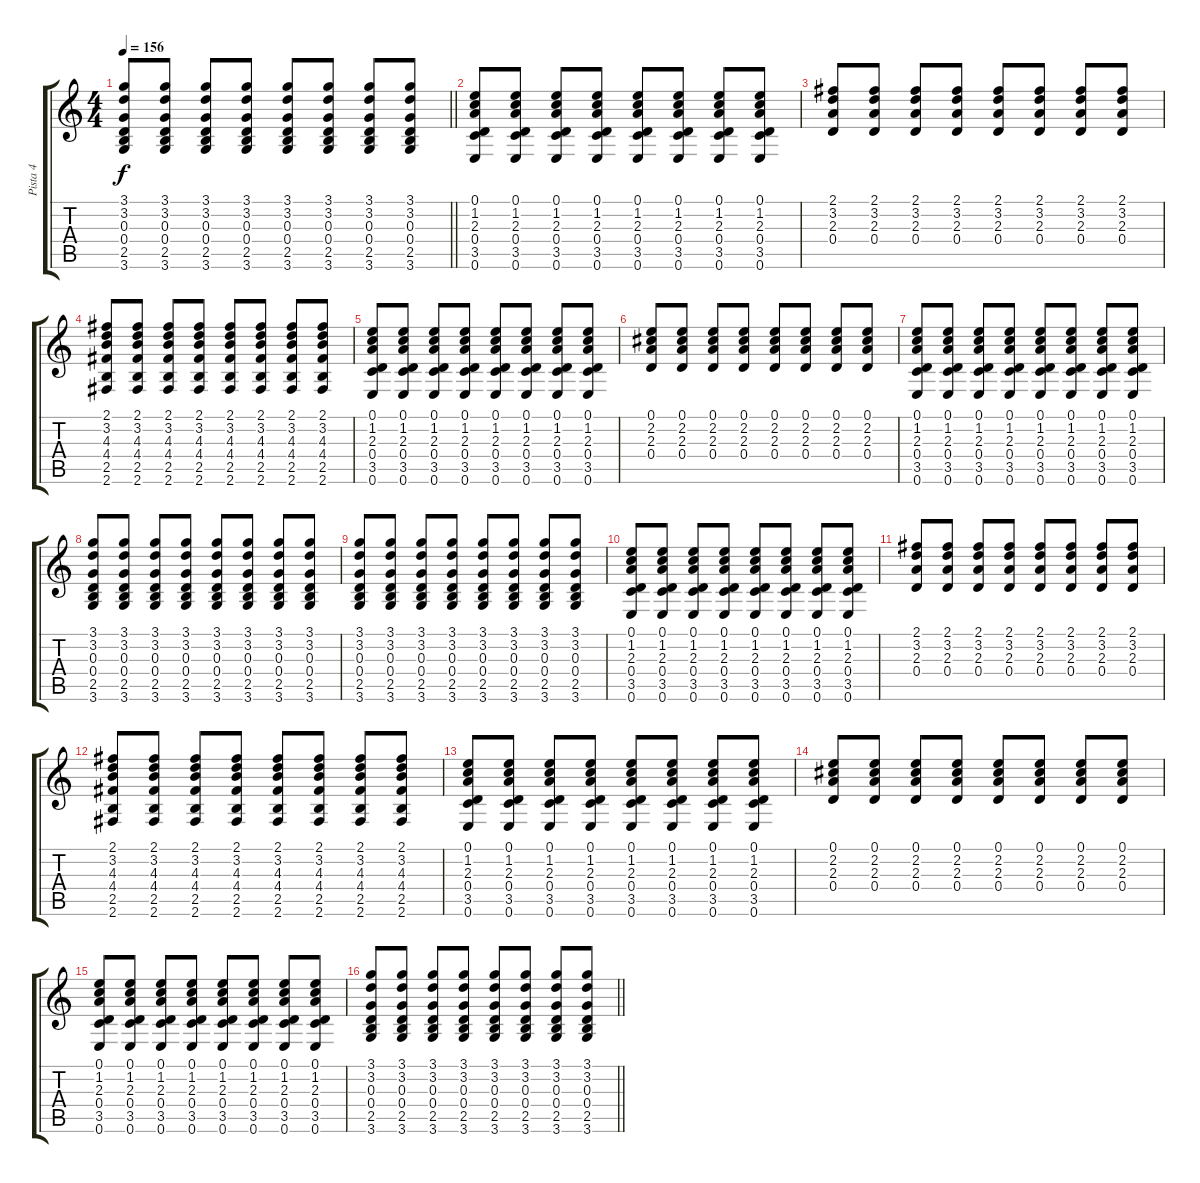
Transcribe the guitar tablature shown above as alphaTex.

\track ("Pista 4" "Pista 4") {instrument distortionguitar}
\staff {score tabs}
\tuning (E4 B3 G3 D3 A2 E2) {hide}
\ts (4 4)
\tempo 156
\clef g2
\barLineRight lightlight
\ks c
(3.1 3.2 0.3 0.4 2.5 3.6).8{dy f} (3.1 3.2 0.3 0.4 2.5 3.6).8 (3.1 3.2 0.3 0.4 2.5 3.6).8 (3.1 3.2 0.3 0.4 2.5 3.6).8 (3.1 3.2 0.3 0.4 2.5 3.6).8 (3.1 3.2 0.3 0.4 2.5 3.6).8 (3.1 3.2 0.3 0.4 2.5 3.6).8 (3.1 3.2 0.3 0.4 2.5 3.6).8 |
(0.1 1.2 2.3 0.4 3.5 0.6).8 (0.1 1.2 2.3 0.4 3.5 0.6).8 (0.1 1.2 2.3 0.4 3.5 0.6).8 (0.1 1.2 2.3 0.4 3.5 0.6).8 (0.1 1.2 2.3 0.4 3.5 0.6).8 (0.1 1.2 2.3 0.4 3.5 0.6).8 (0.1 1.2 2.3 0.4 3.5 0.6).8 (0.1 1.2 2.3 0.4 3.5 0.6).8 |
(2.1 3.2 2.3 0.4).8 (2.1 3.2 2.3 0.4).8 (2.1 3.2 2.3 0.4).8 (2.1 3.2 2.3 0.4).8 (2.1 3.2 2.3 0.4).8 (2.1 3.2 2.3 0.4).8 (2.1 3.2 2.3 0.4).8 (2.1 3.2 2.3 0.4).8 |
(2.1 3.2 4.3 4.4 2.5 2.6).8 (2.1 3.2 4.3 4.4 2.5 2.6).8 (2.1 3.2 4.3 4.4 2.5 2.6).8 (2.1 3.2 4.3 4.4 2.5 2.6).8 (2.1 3.2 4.3 4.4 2.5 2.6).8 (2.1 3.2 4.3 4.4 2.5 2.6).8 (2.1 3.2 4.3 4.4 2.5 2.6).8 (2.1 3.2 4.3 4.4 2.5 2.6).8 |
(0.1 1.2 2.3 0.4 3.5 0.6).8 (0.1 1.2 2.3 0.4 3.5 0.6).8 (0.1 1.2 2.3 0.4 3.5 0.6).8 (0.1 1.2 2.3 0.4 3.5 0.6).8 (0.1 1.2 2.3 0.4 3.5 0.6).8 (0.1 1.2 2.3 0.4 3.5 0.6).8 (0.1 1.2 2.3 0.4 3.5 0.6).8 (0.1 1.2 2.3 0.4 3.5 0.6).8 |
(0.1 2.2 2.3 0.4).8 (0.1 2.2 2.3 0.4).8 (0.1 2.2 2.3 0.4).8 (0.1 2.2 2.3 0.4).8 (0.1 2.2 2.3 0.4).8 (0.1 2.2 2.3 0.4).8 (0.1 2.2 2.3 0.4).8 (0.1 2.2 2.3 0.4).8 |
(0.1 1.2 2.3 0.4 3.5 0.6).8 (0.1 1.2 2.3 0.4 3.5 0.6).8 (0.1 1.2 2.3 0.4 3.5 0.6).8 (0.1 1.2 2.3 0.4 3.5 0.6).8 (0.1 1.2 2.3 0.4 3.5 0.6).8 (0.1 1.2 2.3 0.4 3.5 0.6).8 (0.1 1.2 2.3 0.4 3.5 0.6).8 (0.1 1.2 2.3 0.4 3.5 0.6).8 |
(3.1 3.2 0.3 0.4 2.5 3.6).8 (3.1 3.2 0.3 0.4 2.5 3.6).8 (3.1 3.2 0.3 0.4 2.5 3.6).8 (3.1 3.2 0.3 0.4 2.5 3.6).8 (3.1 3.2 0.3 0.4 2.5 3.6).8 (3.1 3.2 0.3 0.4 2.5 3.6).8 (3.1 3.2 0.3 0.4 2.5 3.6).8 (3.1 3.2 0.3 0.4 2.5 3.6).8 |
(3.1 3.2 0.3 0.4 2.5 3.6).8 (3.1 3.2 0.3 0.4 2.5 3.6).8 (3.1 3.2 0.3 0.4 2.5 3.6).8 (3.1 3.2 0.3 0.4 2.5 3.6).8 (3.1 3.2 0.3 0.4 2.5 3.6).8 (3.1 3.2 0.3 0.4 2.5 3.6).8 (3.1 3.2 0.3 0.4 2.5 3.6).8 (3.1 3.2 0.3 0.4 2.5 3.6).8 |
(0.1 1.2 2.3 0.4 3.5 0.6).8 (0.1 1.2 2.3 0.4 3.5 0.6).8 (0.1 1.2 2.3 0.4 3.5 0.6).8 (0.1 1.2 2.3 0.4 3.5 0.6).8 (0.1 1.2 2.3 0.4 3.5 0.6).8 (0.1 1.2 2.3 0.4 3.5 0.6).8 (0.1 1.2 2.3 0.4 3.5 0.6).8 (0.1 1.2 2.3 0.4 3.5 0.6).8 |
(2.1 3.2 2.3 0.4).8 (2.1 3.2 2.3 0.4).8 (2.1 3.2 2.3 0.4).8 (2.1 3.2 2.3 0.4).8 (2.1 3.2 2.3 0.4).8 (2.1 3.2 2.3 0.4).8 (2.1 3.2 2.3 0.4).8 (2.1 3.2 2.3 0.4).8 |
(2.1 3.2 4.3 4.4 2.5 2.6).8 (2.1 3.2 4.3 4.4 2.5 2.6).8 (2.1 3.2 4.3 4.4 2.5 2.6).8 (2.1 3.2 4.3 4.4 2.5 2.6).8 (2.1 3.2 4.3 4.4 2.5 2.6).8 (2.1 3.2 4.3 4.4 2.5 2.6).8 (2.1 3.2 4.3 4.4 2.5 2.6).8 (2.1 3.2 4.3 4.4 2.5 2.6).8 |
(0.1 1.2 2.3 0.4 3.5 0.6).8 (0.1 1.2 2.3 0.4 3.5 0.6).8 (0.1 1.2 2.3 0.4 3.5 0.6).8 (0.1 1.2 2.3 0.4 3.5 0.6).8 (0.1 1.2 2.3 0.4 3.5 0.6).8 (0.1 1.2 2.3 0.4 3.5 0.6).8 (0.1 1.2 2.3 0.4 3.5 0.6).8 (0.1 1.2 2.3 0.4 3.5 0.6).8 |
(0.1 2.2 2.3 0.4).8 (0.1 2.2 2.3 0.4).8 (0.1 2.2 2.3 0.4).8 (0.1 2.2 2.3 0.4).8 (0.1 2.2 2.3 0.4).8 (0.1 2.2 2.3 0.4).8 (0.1 2.2 2.3 0.4).8 (0.1 2.2 2.3 0.4).8 |
(0.1 1.2 2.3 0.4 3.5 0.6).8 (0.1 1.2 2.3 0.4 3.5 0.6).8 (0.1 1.2 2.3 0.4 3.5 0.6).8 (0.1 1.2 2.3 0.4 3.5 0.6).8 (0.1 1.2 2.3 0.4 3.5 0.6).8 (0.1 1.2 2.3 0.4 3.5 0.6).8 (0.1 1.2 2.3 0.4 3.5 0.6).8 (0.1 1.2 2.3 0.4 3.5 0.6).8 |
\barLineRight lightlight
(3.1 3.2 0.3 0.4 2.5 3.6).8 (3.1 3.2 0.3 0.4 2.5 3.6).8 (3.1 3.2 0.3 0.4 2.5 3.6).8 (3.1 3.2 0.3 0.4 2.5 3.6).8 (3.1 3.2 0.3 0.4 2.5 3.6).8 (3.1 3.2 0.3 0.4 2.5 3.6).8 (3.1 3.2 0.3 0.4 2.5 3.6).8 (3.1 3.2 0.3 0.4 2.5 3.6).8
